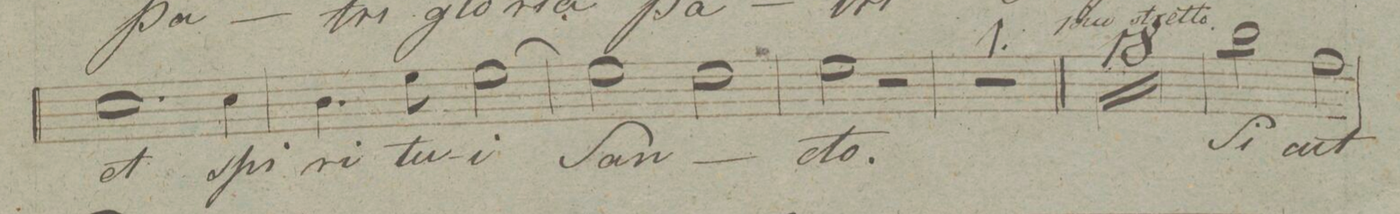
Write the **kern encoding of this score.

**kern	**text	**dynam
*I"Canto.	*	*
*clefC1	*	*
*k[]	*	*
*met(c|)	*	*
*M2/2	*	*
2.a\	et	.
4a\	spi-	.
=123	=123	=123
4.g\	-ti-	.
8cc\	-tu-	.
[2cc\	-i	.
=124	=124	=124
2cc\]	San-	.
2b\	.	.
=125	=125	=125
2cc\	-cto.	.
2r	.	.
=126	=126	=126
1r	.	.
=127	=127	=127
1r	.	.
=128	=128	=128
1r	.	.
=129	=129	=129
1r	.	.
=130	=130	=130
1r	.	.
=131	=131	=131
1r	.	.
=132	=132	=132
1r	.	.
=133	=133	=133
1r	.	.
=134	=134	=134
1r	.	.
=135	=135	=135
1r	.	.
=136	=136	=136
1r	.	.
=137	=137	=137
1r	.	.
=138	=138	=138
1r	.	.
=139	=139	=139
1r	.	.
=140	=140	=140
1r	.	.
=141	=141	=141
1r	.	.
=142	=142	=142
1r	.	.
=143	=143	=143
1r	.	.
=144	=144	=144
1r	.	.
=145	=145	=145
2gg\	Si-	.
2dd\	-cut	.
=146	=146	=146
*-	*-	*-
